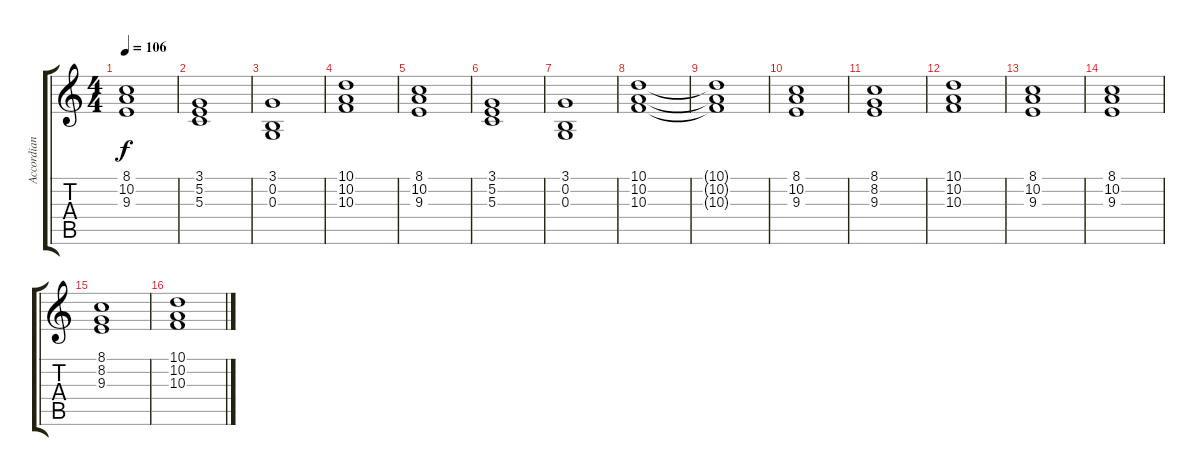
\track ("Accordian arranged for guitar" "Accordian ") {instrument accordion}
\staff {score tabs}
\tuning (E4 B3 G3 D3 A2 E2) {hide}
\ts (4 4)
\tempo 106
\clef g2
\ks c
(8.1 10.2 9.3).1{dy f} |
(3.1 5.2 5.3).1 |
(3.1 0.2 0.3).1 |
(10.1 10.2 10.3).1 |
(8.1 10.2 9.3).1 |
(3.1 5.2 5.3).1 |
(3.1 0.2 0.3).1 |
(10.1 10.2 10.3).1 |
(10.1{t} 10.2{t} 10.3{t}).1 |
(8.1 10.2 9.3).1 |
(8.1 8.2 9.3).1 |
(10.1 10.2 10.3).1 |
(8.1 10.2 9.3).1 |
(8.1 10.2 9.3).1 |
(8.1 8.2 9.3).1 |
(10.1 10.2 10.3).1
